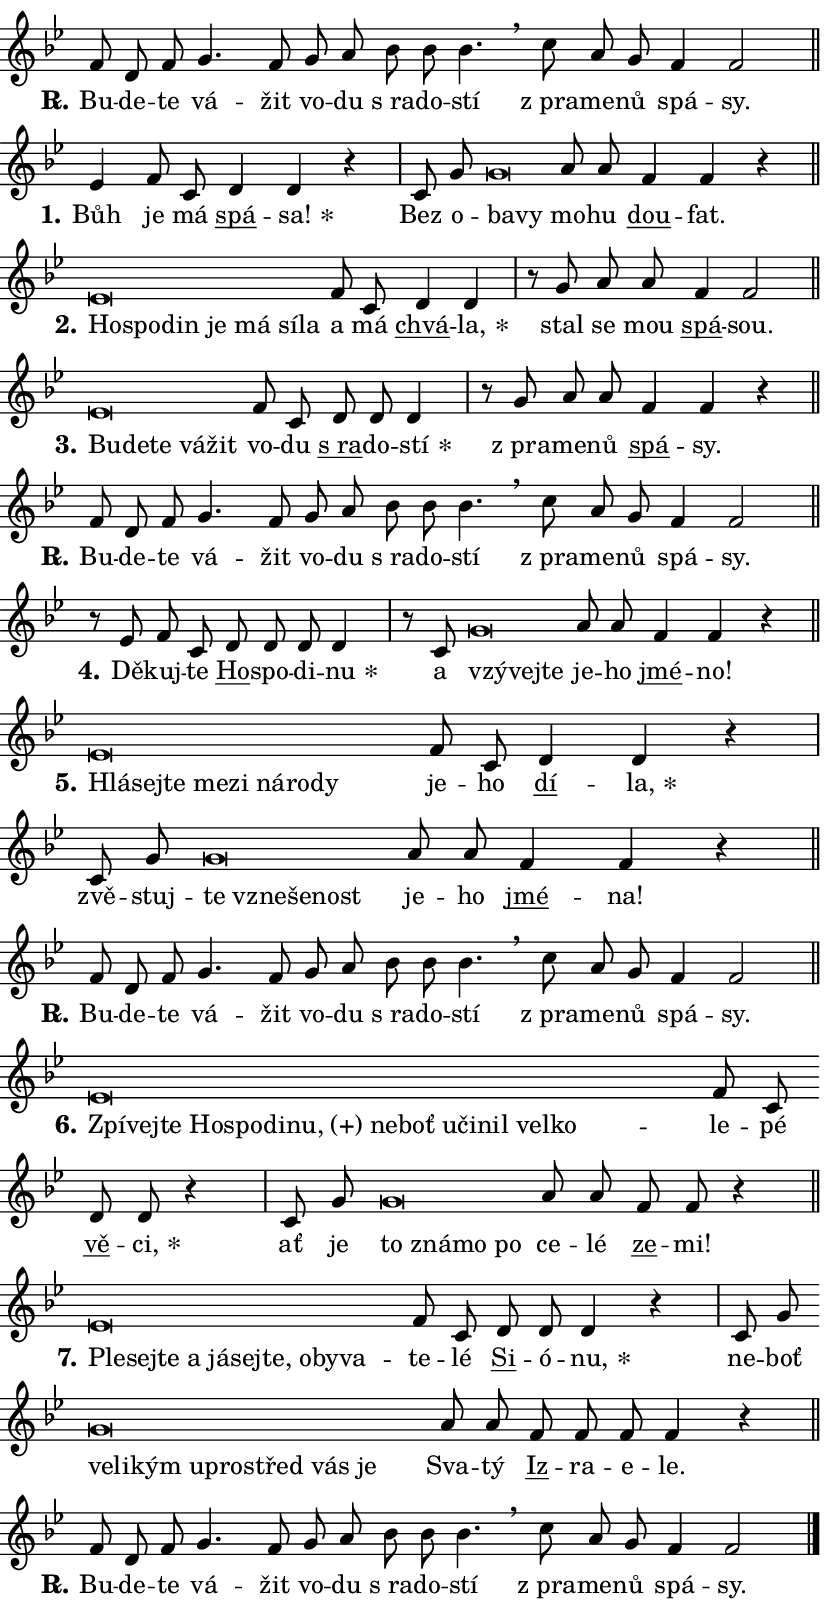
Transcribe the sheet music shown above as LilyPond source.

\version "2.24.0"
\header { tagline = "" }
\paper {
  indent = 0\cm
  top-margin = 0\cm
  right-margin = 0.13\cm % to fit lyric hyphens
  bottom-margin = 0\cm
  left-margin = 0\cm
  paper-width = 14\cm
  page-breaking = #ly:one-page-breaking
  system-system-spacing.basic-distance = #11
  score-system-spacing.basic-distance = #11
  ragged-last = ##f
}


%% Author: Thomas Morley
%% https://lists.gnu.org/archive/html/lilypond-user/2020-05/msg00002.html
#(define (line-position grob)
"Returns position of @var[grob} in current system:
   @code{'start}, if at first time-step
   @code{'end}, if at last time-step
   @code{'middle} otherwise
"
  (let* ((col (ly:item-get-column grob))
         (ln (ly:grob-object col 'left-neighbor))
         (rn (ly:grob-object col 'right-neighbor))
         (col-to-check-left (if (ly:grob? ln) ln col))
         (col-to-check-right (if (ly:grob? rn) rn col))
         (break-dir-left
           (and
             (ly:grob-property col-to-check-left 'non-musical #f)
             (ly:item-break-dir col-to-check-left)))
         (break-dir-right
           (and
             (ly:grob-property col-to-check-right 'non-musical #f)
             (ly:item-break-dir col-to-check-right))))
        (cond ((eqv? 1 break-dir-left) 'start)
              ((eqv? -1 break-dir-right) 'end)
              (else 'middle))))

#(define (tranparent-at-line-position vctor)
  (lambda (grob)
  "Relying on @code{line-position} select the relevant enry from @var{vctor}.
Used to determine transparency,"
    (case (line-position grob)
      ((end) (not (vector-ref vctor 0)))
      ((middle) (not (vector-ref vctor 1)))
      ((start) (not (vector-ref vctor 2))))))

noteHeadBreakVisibility =
#(define-music-function (break-visibility)(vector?)
"Makes @code{NoteHead}s transparent relying on @var{break-visibility}"
#{
  \override NoteHead.transparent =
    #(tranparent-at-line-position break-visibility)
#})

#(define delete-ledgers-for-transparent-note-heads
  (lambda (grob)
    "Reads whether a @code{NoteHead} is transparent.
If so this @code{NoteHead} is removed from @code{'note-heads} from
@var{grob}, which is supposed to be @code{LedgerLineSpanner}.
As a result ledgers are not printed for this @code{NoteHead}"
    (let* ((nhds-array (ly:grob-object grob 'note-heads))
           (nhds-list
             (if (ly:grob-array? nhds-array)
                 (ly:grob-array->list nhds-array)
                 '()))
           ;; Relies on the transparent-property being done before
           ;; Staff.LedgerLineSpanner.after-line-breaking is executed.
           ;; This is fragile ...
           (to-keep
             (remove
               (lambda (nhd)
                 (ly:grob-property nhd 'transparent #f))
               nhds-list)))
      ;; TODO find a better method to iterate over grob-arrays, similiar
      ;; to filter/remove etc for lists
      ;; For now rebuilt from scratch
      (set! (ly:grob-object grob 'note-heads)  '())
      (for-each
        (lambda (nhd)
          (ly:pointer-group-interface::add-grob grob 'note-heads nhd))
        to-keep))))

squashNotes = {
  \override NoteHead.X-extent = #'(-0.2 . 0.2)
  \override NoteHead.Y-extent = #'(-0.75 . 0)
  \override NoteHead.stencil =
    #(lambda (grob)
       (let ((pos (ly:grob-property grob 'staff-position)))
         (begin
           (if (< pos -7) (display "ERROR: Lower brevis then expected\n") (display ""))
           (if (<= pos -6) ly:text-interface::print ly:note-head::print))))
}
unSquashNotes = {
  \revert NoteHead.X-extent
  \revert NoteHead.Y-extent
  \revert NoteHead.stencil
}

hideNotes = \noteHeadBreakVisibility #begin-of-line-visible
unHideNotes = \noteHeadBreakVisibility #all-visible

% work-around for resetting accidentals
% https://lilypond.org/doc/v2.23/Documentation/notation/displaying-rhythms#unmetered-music
cadenzaMeasure = {
  \cadenzaOff
  \partial 1024 s1024
  \cadenzaOn
}

#(define-markup-command (accent layout props text) (markup?)
  "Underline accented syllable"
  (interpret-markup layout props
    #{\markup \override #'(offset . 4.3) \underline { #text }#}))

responsum = \markup \concat {
  "R" \hspace #-1.05 \path #0.1 #'((moveto 0 0.07) (lineto 0.9 0.8)) \hspace #0.05 "."
}

spaceSize = #0.6828661417322834 % exact space size for TeX Gyre Schola

\layout {
  \context {
    \Staff
    \remove "Time_signature_engraver"
    \override LedgerLineSpanner.after-line-breaking = #delete-ledgers-for-transparent-note-heads
  }
  \context {
    \Lyrics {
      \override LyricSpace.minimum-distance = \spaceSize
      \override LyricText.font-name = #"TeX Gyre Schola"
      \override LyricText.font-size = 1
      \override StanzaNumber.font-name = #"TeX Gyre Schola Bold"
      \override StanzaNumber.font-size = 1
    }
  }
  \context {
    \Score 
    \override NoteHead.text =
      #(lambda (grob) 
        (let ((pos (ly:grob-property grob 'staff-position)))
          #{\markup {
            \combine
              \halign #-0.55 \raise #(if (= pos -6) 0 0.5) \override #'(thickness . 2) \draw-line #'(3.2 . 0)
              \musicglyph "noteheads.sM1"
          }#}))
  }
}

% magnetic-lyrics.ily
%
%   written by
%     Jean Abou Samra <jean@abou-samra.fr>
%     Werner Lemberg <wl@gnu.org>
%
%   adapted by
%     Jiri Hon <jiri.hon@gmail.com>
%
% Version 2022-Apr-15

% https://www.mail-archive.com/lilypond-user@gnu.org/msg149350.html

#(define (Left_hyphen_pointer_engraver context)
   "Collect syllable-hyphen-syllable occurrences in lyrics and store
them in properties.  This engraver only looks to the left.  For
example, if the lyrics input is @code{foo -- bar}, it does the
following.

@itemize @bullet
@item
Set the @code{text} property of the @code{LyricHyphen} grob between
@q{foo} and @q{bar} to @code{foo}.

@item
Set the @code{left-hyphen} property of the @code{LyricText} grob with
text @q{foo} to the @code{LyricHyphen} grob between @q{foo} and
@q{bar}.
@end itemize

Use this auxiliary engraver in combination with the
@code{lyric-@/text::@/apply-@/magnetic-@/offset!} hook."
   (let ((hyphen #f)
         (text #f))
     (make-engraver
      (acknowledgers
       ((lyric-syllable-interface engraver grob source-engraver)
        (set! text grob)))
      (end-acknowledgers
       ((lyric-hyphen-interface engraver grob source-engraver)
        ;(when (not (grob::has-interface grob 'lyric-space-interface))
          (set! hyphen grob)));)
      ((stop-translation-timestep engraver)
       (when (and text hyphen)
         (ly:grob-set-object! text 'left-hyphen hyphen))
       (set! text #f)
       (set! hyphen #f)))))

#(define (lyric-text::apply-magnetic-offset! grob)
   "If the space between two syllables is less than the value in
property @code{LyricText@/.details@/.squash-threshold}, move the right
syllable to the left so that it gets concatenated with the left
syllable.

Use this function as a hook for
@code{LyricText@/.after-@/line-@/breaking} if the
@code{Left_@/hyphen_@/pointer_@/engraver} is active."
   (let ((hyphen (ly:grob-object grob 'left-hyphen #f)))
     (when hyphen
       (let ((left-text (ly:spanner-bound hyphen LEFT)))
         (when (grob::has-interface left-text 'lyric-syllable-interface)
           (let* ((common (ly:grob-common-refpoint grob left-text X))
                  (this-x-ext (ly:grob-extent grob common X))
                  (left-x-ext
                   (begin
                     ;; Trigger magnetism for left-text.
                     (ly:grob-property left-text 'after-line-breaking)
                     (ly:grob-extent left-text common X)))
                  ;; `delta` is the gap width between two syllables.
                  (delta (- (interval-start this-x-ext)
                            (interval-end left-x-ext)))
                  (details (ly:grob-property grob 'details))
                  (threshold (assoc-get 'squash-threshold details 0.2)))
             (when (< delta threshold)
               (let* (;; We have to manipulate the input text so that
                      ;; ligatures crossing syllable boundaries are not
                      ;; disabled.  For languages based on the Latin
                      ;; script this is essentially a beautification.
                      ;; However, for non-Western scripts it can be a
                      ;; necessity.
                      (lt (ly:grob-property left-text 'text))
                      (rt (ly:grob-property grob 'text))
                      (is-space (grob::has-interface hyphen 'lyric-space-interface))
                      (space (if is-space " " ""))
                      (extra-delta (if is-space spaceSize 0))
                      ;; Append new syllable.
                      (ltrt-space (if (and (string? lt) (string? rt))
                                (string-append lt space rt)
                                (make-concat-markup (list lt space rt))))
                      ;; Right-align `ltrt` to the right side.
                      (ltrt-space-markup (grob-interpret-markup
                               grob
                               (make-translate-markup
                                (cons (interval-length this-x-ext) 0)
                                (make-right-align-markup ltrt-space)))))
                 (begin
                   ;; Don't print `left-text`.
                   (ly:grob-set-property! left-text 'stencil #f)
                   ;; Set text and stencil (which holds all collected
                   ;; syllables so far) and shift it to the left.
                   (ly:grob-set-property! grob 'text ltrt-space)
                   (ly:grob-set-property! grob 'stencil ltrt-space-markup)
                   (ly:grob-translate-axis! grob (- (- delta extra-delta)) X))))))))))


#(define (lyric-hyphen::displace-bounds-first grob)
   ;; Make very sure this callback isn't triggered too early.
   (let ((left (ly:spanner-bound grob LEFT))
         (right (ly:spanner-bound grob RIGHT)))
     (ly:grob-property left 'after-line-breaking)
     (ly:grob-property right 'after-line-breaking)
     (ly:lyric-hyphen::print grob)))

squashThreshold = #0.4

\layout {
  \context {
    \Lyrics
    \consists #Left_hyphen_pointer_engraver
    \override LyricText.after-line-breaking =
      #lyric-text::apply-magnetic-offset!
    \override LyricHyphen.stencil = #lyric-hyphen::displace-bounds-first
    \override LyricText.details.squash-threshold = \squashThreshold
    \override LyricHyphen.minimum-distance = 0
    \override LyricHyphen.minimum-length = \squashThreshold
  }
}

squashText = \override LyricText.details.squash-threshold = 9999
unSquashText = \override LyricText.details.squash-threshold = \squashThreshold

leftText = \override LyricText.self-alignment-X = #LEFT
unLeftText = \revert LyricText.self-alignment-X

starOffset = #(lambda (grob) 
                (let ((x_offset (ly:self-alignment-interface::aligned-on-x-parent grob)))
                  (if (= x_offset 0) 0 (+ x_offset 1.2))))

star = #(define-music-function (syllable)(string?)
"Append star separator at the end of a syllable"
#{
  \once \override LyricText.X-offset = #starOffset
  \lyricmode { \markup {
    #syllable
    \override #'((font-name . "TeX Gyre Schola Bold")) \hspace #0.2 \lower #0.65 \larger "*"
  } }
#})

starAccent = #(define-music-function (syllable)(string?)
"Append star separator at the end of a syllable and make accent"
#{
  \once \override LyricText.X-offset = #starOffset
  \lyricmode { \markup {
    \accent #syllable
    \override #'((font-name . "TeX Gyre Schola Bold")) \hspace #0.2 \lower #0.65 \larger "*"
  } }
#})

breath = #(define-music-function (syllable)(string?)
"Append breathing indicator at the end of a syllable"
#{
  \lyricmode { \markup { #syllable "+" } }
#})

optionalBreath = #(define-music-function (syllable)(string?)
"Append optional breathing indicator at the end of a syllable"
#{
  \lyricmode { \markup { #syllable "(+)" } }
#})


\score {
    <<
        \new Voice = "melody" { \cadenzaOn \key bes \major \relative { f'8 d f g4. f8 \bar "" g a \bar "" bes bes bes4. \breathe \bar "" c8 a g \bar "" f4 f2 \cadenzaMeasure \bar "||" \break } }
        \new Lyrics \lyricsto "melody" { \lyricmode { \set stanza = \responsum
Bu -- de -- te vá -- žit vo -- du "s ra" -- do -- stí "z pra" -- me -- nů spá -- sy. } }
    >>
    \layout {}
}

\score {
    <<
        \new Voice = "melody" { \cadenzaOn \key bes \major \relative { es'4 f8 c \bar "" d4 d r \cadenzaMeasure \bar "|" c8 g' \bar "" \squashNotes g\breve*1/16 \hideNotes \breve*1/16 \bar "" \unHideNotes \unSquashNotes a8 a \bar "" f4 f r \cadenzaMeasure \bar "||" \break } }
        \new Lyrics \lyricsto "melody" { \lyricmode { \set stanza = "1."
Bůh je má \markup \accent spá -- \star sa! Bez o -- \leftText ba -- \squashText vy \unLeftText \unSquashText mo -- hu \markup \accent dou -- fat. } }
    >>
    \layout {}
}

\score {
    <<
        \new Voice = "melody" { \cadenzaOn \key bes \major \relative { \squashNotes es'\breve*1/16 \hideNotes \breve*1/16 \bar "" \breve*1/16 \bar "" \breve*1/16 \bar "" \breve*1/16 \bar "" \breve*1/16 \breve*1/16 \bar "" \unHideNotes \unSquashNotes f8 c \bar "" d4 d \cadenzaMeasure \bar "|" r8 g a8 a \bar "" f4 f2 \cadenzaMeasure \bar "||" \break } }
        \new Lyrics \lyricsto "melody" { \lyricmode { \set stanza = "2."
\leftText Ho -- \squashText spo -- din je má sí -- la \unLeftText \unSquashText a má \markup \accent chvá -- \star la, stal se mou \markup \accent spá -- sou. } }
    >>
    \layout {}
}

\score {
    <<
        \new Voice = "melody" { \cadenzaOn \key bes \major \relative { \squashNotes es'\breve*1/16 \hideNotes \breve*1/16 \bar "" \breve*1/16 \bar "" \breve*1/16 \breve*1/16 \bar "" \unHideNotes \unSquashNotes f8 c \bar "" d d d4 \cadenzaMeasure \bar "|" r8 g a a \bar "" f4 f r \cadenzaMeasure \bar "||" \break } }
        \new Lyrics \lyricsto "melody" { \lyricmode { \set stanza = "3."
\leftText Bu -- \squashText de -- te vá -- žit \unLeftText \unSquashText vo -- du \markup \accent "s ra" -- do -- \star stí "z pra" -- me -- nů \markup \accent spá -- sy. } }
    >>
    \layout {}
}

\score {
    <<
        \new Voice = "melody" { \cadenzaOn \key bes \major \relative { f'8 d f g4. f8 \bar "" g a \bar "" bes bes bes4. \breathe \bar "" c8 a g \bar "" f4 f2 \cadenzaMeasure \bar "||" \break } }
        \new Lyrics \lyricsto "melody" { \lyricmode { \set stanza = \responsum
Bu -- de -- te vá -- žit vo -- du "s ra" -- do -- stí "z pra" -- me -- nů spá -- sy. } }
    >>
    \layout {}
}

\score {
    <<
        \new Voice = "melody" { \cadenzaOn \key bes \major \relative { r8 es' f c \bar "" d d d d4 \cadenzaMeasure \bar "|" r8 c8 \squashNotes g'\breve*1/16 \hideNotes \breve*1/16 \breve*1/16 \bar "" \unHideNotes \unSquashNotes a8 a \bar "" f4 f r \cadenzaMeasure \bar "||" \break } }
        \new Lyrics \lyricsto "melody" { \lyricmode { \set stanza = "4."
Dě -- kuj -- te \markup \accent Ho -- spo -- di -- \star nu a \leftText vzý -- \squashText vej -- te \unLeftText \unSquashText je -- ho \markup \accent jmé -- no! } }
    >>
    \layout {}
}

\score {
    <<
        \new Voice = "melody" { \cadenzaOn \key bes \major \relative { \squashNotes es'\breve*1/16 \hideNotes \breve*1/16 \bar "" \breve*1/16 \bar "" \breve*1/16 \bar "" \breve*1/16 \bar "" \breve*1/16 \bar "" \breve*1/16 \breve*1/16 \bar "" \unHideNotes \unSquashNotes f8 c \bar "" d4 d r \cadenzaMeasure \bar "|" c8 g' \bar "" \squashNotes g\breve*1/16 \hideNotes \breve*1/16 \bar "" \breve*1/16 \breve*1/16 \bar "" \unHideNotes \unSquashNotes a8 a \bar "" f4 f r \cadenzaMeasure \bar "||" \break } }
        \new Lyrics \lyricsto "melody" { \lyricmode { \set stanza = "5."
\leftText Hlá -- \squashText sej -- te me -- zi ná -- ro -- dy \unLeftText \unSquashText je -- ho \markup \accent dí -- \star la, zvě -- stuj -- \leftText te \squashText vzne -- še -- nost \unLeftText \unSquashText je -- ho \markup \accent jmé -- na! } }
    >>
    \layout {}
}

\score {
    <<
        \new Voice = "melody" { \cadenzaOn \key bes \major \relative { f'8 d f g4. f8 \bar "" g a \bar "" bes bes bes4. \breathe \bar "" c8 a g \bar "" f4 f2 \cadenzaMeasure \bar "||" \break } }
        \new Lyrics \lyricsto "melody" { \lyricmode { \set stanza = \responsum
Bu -- de -- te vá -- žit vo -- du "s ra" -- do -- stí "z pra" -- me -- nů spá -- sy. } }
    >>
    \layout {}
}

\score {
    <<
        \new Voice = "melody" { \cadenzaOn \key bes \major \relative { \squashNotes es'\breve*1/16 \hideNotes \breve*1/16 \bar "" \breve*1/16 \bar "" \breve*1/16 \bar "" \breve*1/16 \bar "" \breve*1/16 \bar "" \breve*1/16 \bar "" \breve*1/16 \bar "" \breve*1/16 \bar "" \breve*1/16 \bar "" \breve*1/16 \bar "" \breve*1/16 \bar "" \breve*1/16 \breve*1/16 \bar "" \unHideNotes \unSquashNotes f8 c \bar "" d d r4 \cadenzaMeasure \bar "|" c8 g' \bar "" \squashNotes g\breve*1/16 \hideNotes \breve*1/16 \bar "" \breve*1/16 \breve*1/16 \bar "" \unHideNotes \unSquashNotes a8 a \bar "" f f r4 \cadenzaMeasure \bar "||" \break } }
        \new Lyrics \lyricsto "melody" { \lyricmode { \set stanza = "6."
\leftText Zpí -- \squashText vej -- te Ho -- spo -- di -- \optionalBreath nu, ne -- boť u -- či -- nil vel -- ko -- \unLeftText \unSquashText le -- pé \markup \accent vě -- \star ci, ať je \leftText to \squashText zná -- mo po \unLeftText \unSquashText ce -- lé \markup \accent ze -- mi! } }
    >>
    \layout {}
}

\score {
    <<
        \new Voice = "melody" { \cadenzaOn \key bes \major \relative { \squashNotes es'\breve*1/16 \hideNotes \breve*1/16 \bar "" \breve*1/16 \bar "" \breve*1/16 \bar "" \breve*1/16 \bar "" \breve*1/16 \bar "" \breve*1/16 \bar "" \breve*1/16 \bar "" \breve*1/16 \breve*1/16 \bar "" \unHideNotes \unSquashNotes f8 c \bar "" d d d4 r \cadenzaMeasure \bar "|" c8 g' \bar "" \squashNotes g\breve*1/16 \hideNotes \breve*1/16 \bar "" \breve*1/16 \bar "" \breve*1/16 \bar "" \breve*1/16 \bar "" \breve*1/16 \bar "" \breve*1/16 \breve*1/16 \bar "" \unHideNotes \unSquashNotes a8 a \bar "" f f f f4 r \cadenzaMeasure \bar "||" \break } }
        \new Lyrics \lyricsto "melody" { \lyricmode { \set stanza = "7."
\leftText Ple -- \squashText sej -- te a já -- sej -- te, o -- by -- va -- \unLeftText \unSquashText te -- lé \markup \accent Si -- ó -- \star nu, ne -- boť \leftText ve -- \squashText li -- kým u -- pro -- střed vás je \unLeftText \unSquashText Sva -- tý \markup \accent Iz -- ra -- e -- le. } }
    >>
    \layout {}
}

\score {
    <<
        \new Voice = "melody" { \cadenzaOn \key bes \major \relative { f'8 d f g4. f8 \bar "" g a \bar "" bes bes bes4. \breathe \bar "" c8 a g \bar "" f4 f2 \cadenzaMeasure \bar "||" \break } \bar "|." }
        \new Lyrics \lyricsto "melody" { \lyricmode { \set stanza = \responsum
Bu -- de -- te vá -- žit vo -- du "s ra" -- do -- stí "z pra" -- me -- nů spá -- sy. } }
    >>
    \layout {}
}
